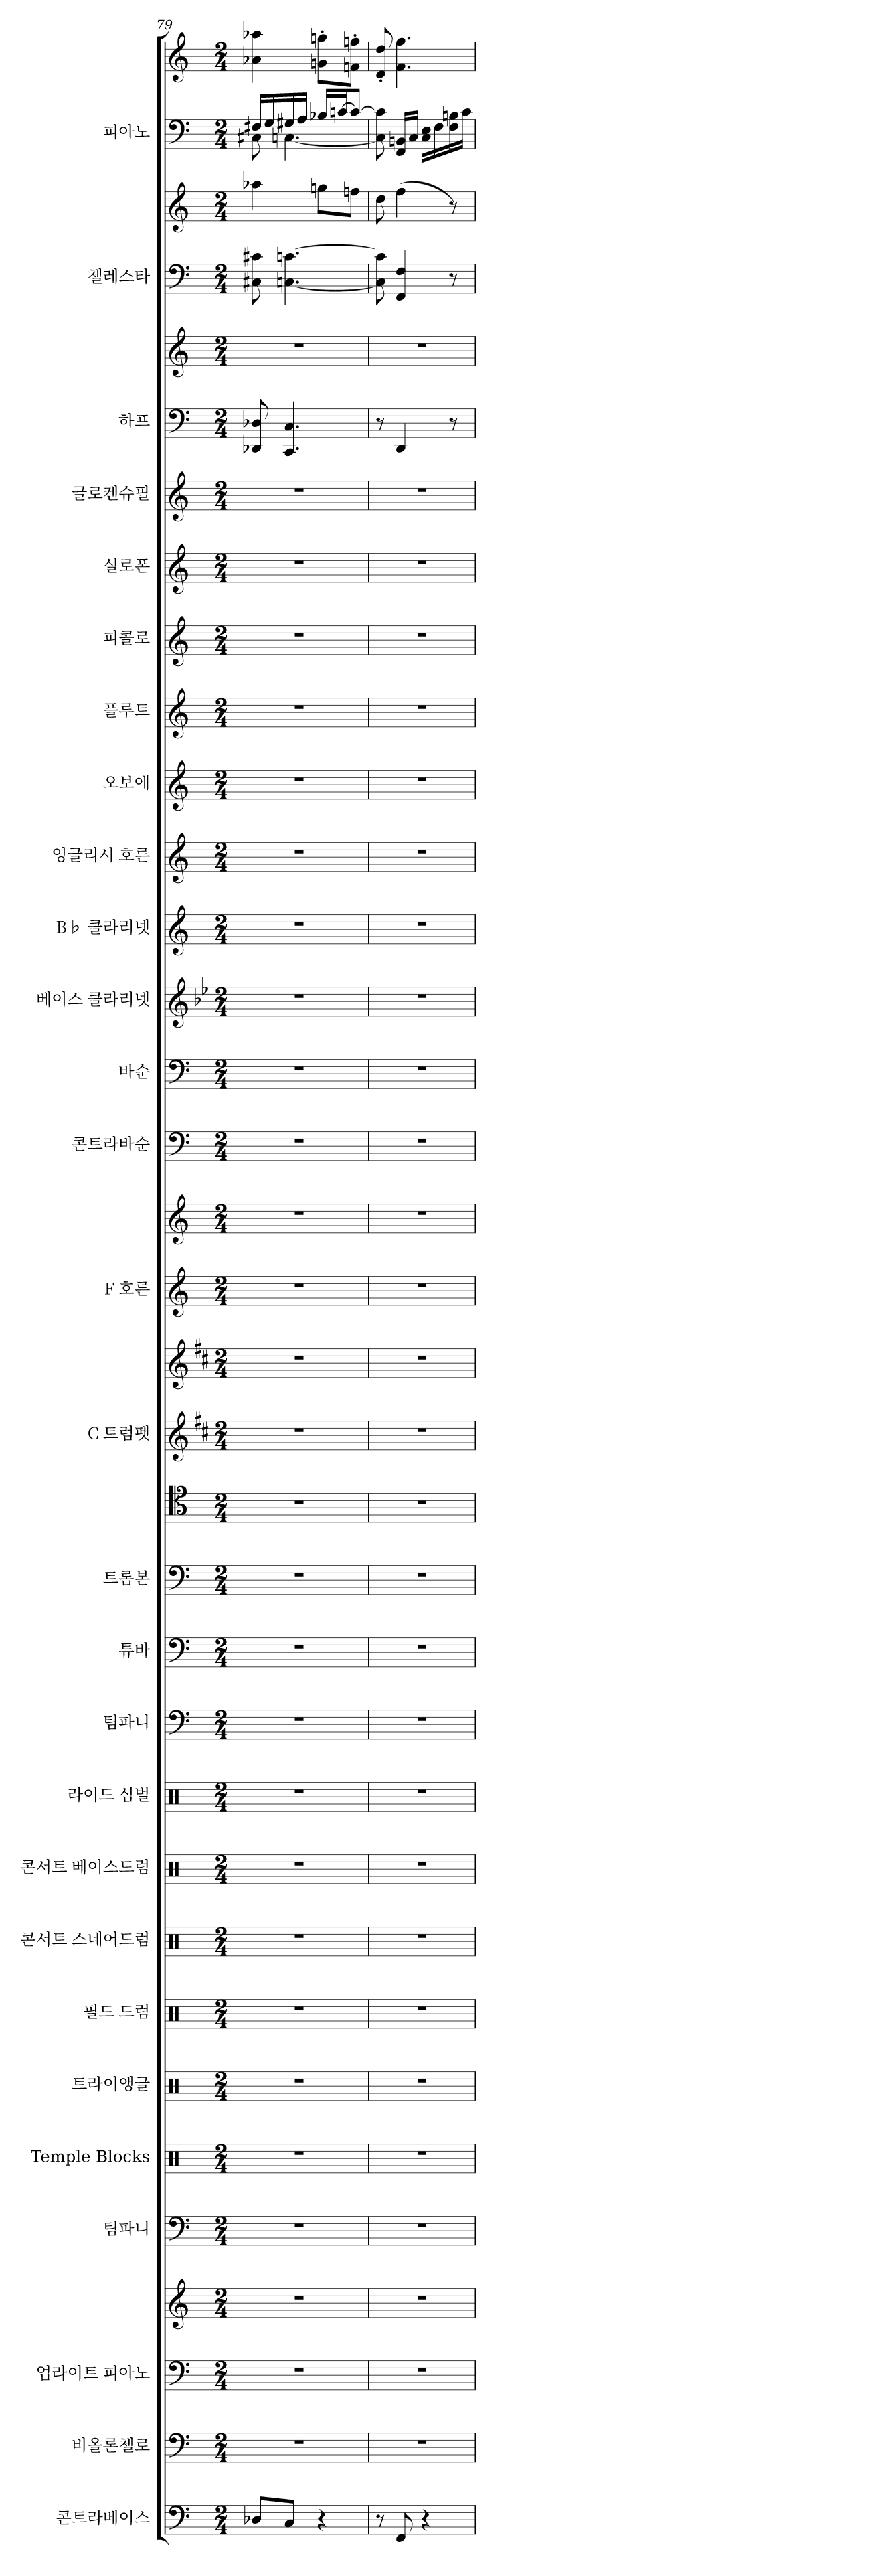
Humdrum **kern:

**kern	**kern	**kern	**kern	**kern	**kern	**kern	**kern	**kern	**kern	**kern	**kern	**kern	**kern	**kern	**kern	**kern	**kern	**kern	**kern	**kern	**kern	**kern	**kern	**kern	**kern	**kern	**kern	**kern	**kern	**kern	**kern	**kern	**kern	**kern
*part28	*part27	*part26	*part26	*part25	*part24	*part23	*part22	*part21	*part20	*part19	*part18	*part17	*part16	*part16	*part15	*part15	*part14	*part14	*part13	*part12	*part11	*part10	*part9	*part8	*part7	*part6	*part5	*part4	*part3	*part3	*part2	*part2	*part1	*part1
*staff35	*staff34	*staff33	*staff32	*staff31	*staff30	*staff29	*staff28	*staff27	*staff26	*staff25	*staff24	*staff23	*staff22	*staff21	*staff20	*staff19	*staff18	*staff17	*staff16	*staff15	*staff14	*staff13	*staff12	*staff11	*staff10	*staff9	*staff8	*staff7	*staff6	*staff5	*staff4	*staff3	*staff2	*staff1
*I"콘트라베이스	*I"비올론첼로	*I"업라이트 피아노	*	*I"팀파니	*I"Temple Blocks	*I"트라이앵글	*I"필드 드럼	*I"콘서트 스네어드럼	*I"콘서트 베이스드럼	*I"라이드 심벌	*I"팀파니	*I"튜바	*I"트롬본	*	*I"C 트럼펫	*	*I"F 호른	*	*I"콘트라바순	*I"바순	*I"베이스 클라리넷	*I"B♭ 클라리넷	*I"잉글리시 호른	*I"오보에	*I"플루트	*I"피콜로	*I"실로폰	*I"글로켄슈필	*I"하프	*	*I"첼레스타	*	*I"피아노	*
*	*	*	*	*	*I'Tmp. Bl.	*	*	*	*	*	*	*	*	*	*	*	*	*	*	*	*	*	*	*	*	*	*	*	*	*	*	*	*	*
*clefF4	*clefF4	*clefF4	*clefG2	*clefF4	*clefX	*clefX	*clefX	*clefX	*clefX	*clefX	*clefF4	*clefF4	*clefF4	*clefC4	*clefG2	*clefG2	*clefG2	*clefG2	*clefF4	*clefF4	*clefG2	*clefG2	*clefG2	*clefG2	*clefG2	*clefG2	*clefG2	*clefG2	*clefF4	*clefG2	*clefF4	*clefG2	*clefF4	*clefG2
*ITrd7c12	*	*	*	*	*	*	*	*	*	*	*	*	*	*	*ITrd1c2	*ITrd1c2	*ITrd4c7	*ITrd4c7	*ITrd7c12	*	*ITrd8c14	*ITrd1c2	*ITrd4c7	*	*	*ITrd-7c-12	*ITrd-7c-12	*ITrd-14c-24	*	*	*ITrd-7c-12	*ITrd-7c-12	*	*
*k[]	*k[]	*k[]	*k[]	*k[]	*k[]	*k[]	*k[]	*k[]	*k[]	*k[]	*k[]	*k[]	*k[]	*k[]	*k[]	*k[]	*k[b-]	*k[b-]	*k[]	*k[]	*k[b-e-]	*k[b-e-]	*k[b-]	*k[]	*k[]	*k[]	*k[]	*k[]	*k[]	*k[]	*k[]	*k[]	*k[]	*k[]
*M2/4	*M2/4	*M2/4	*M2/4	*M2/4	*M2/4	*M2/4	*M2/4	*M2/4	*M2/4	*M2/4	*M2/4	*M2/4	*M2/4	*M2/4	*M2/4	*M2/4	*M2/4	*M2/4	*M2/4	*M2/4	*M2/4	*M2/4	*M2/4	*M2/4	*M2/4	*M2/4	*M2/4	*M2/4	*M2/4	*M2/4	*M2/4	*M2/4	*M2/4	*M2/4
=79	=79	=79	=79	=79	=79	=79	=79	=79	=79	=79	=79	=79	=79	=79	=79	=79	=79	=79	=79	=79	=79	=79	=79	=79	=79	=79	=79	=79	=79	=79	=79	=79	=79	=79
*	*	*	*	*	*	*	*	*	*	*	*	*	*	*	*	*	*	*	*	*	*	*	*	*	*	*	*	*	*	*	*	*	*^	*
8DD-X/L	2r	2r	2r	2r	2r	2r	2r	2r	2r	2r	2r	2r	2r	2r	2r	2r	2r	2r	2r	2r	2r	2r	2r	2r	2r	2r	2r	2r	8DD-X/ 8D-X/	2r	8c#X\ 8cc#X\	4aaa-X\	16F#X/LL	8C#X\	4a-X\ 4aa-X\
.	.	.	.	.	.	.	.	.	.	.	.	.	.	.	.	.	.	.	.	.	.	.	.	.	.	.	.	.	.	.	.	.	16G/	.	.
8CC/J	.	.	.	.	.	.	.	.	.	.	.	.	.	.	.	.	.	.	.	.	.	.	.	.	.	.	.	.	4.CC/ 4.C/	.	[4.cn\ [4.ccn\	.	16G#X/	[4.Cn\	.
.	.	.	.	.	.	.	.	.	.	.	.	.	.	.	.	.	.	.	.	.	.	.	.	.	.	.	.	.	.	.	.	.	16A/JJ	.	.
4r	.	.	.	.	.	.	.	.	.	.	.	.	.	.	.	.	.	.	.	.	.	.	.	.	.	.	.	.	.	.	.	8gggn\L	16B-X/LL	.	8gn\' 8ggn\'L
.	.	.	.	.	.	.	.	.	.	.	.	.	.	.	.	.	.	.	.	.	.	.	.	.	.	.	.	.	.	.	.	.	[16cn/J	.	.
.	.	.	.	.	.	.	.	.	.	.	.	.	.	.	.	.	.	.	.	.	.	.	.	.	.	.	.	.	.	.	.	8fffn\J	8c/J_	.	8fn\' 8ffn\'J
*	*	*	*	*	*	*	*	*	*	*	*	*	*	*	*	*	*	*	*	*	*	*	*	*	*	*	*	*	*	*	*	*	*v	*v	*
=80	=80	=80	=80	=80	=80	=80	=80	=80	=80	=80	=80	=80	=80	=80	=80	=80	=80	=80	=80	=80	=80	=80	=80	=80	=80	=80	=80	=80	=80	=80	=80	=80	=80	=80
8r	2r	2r	2r	2r	2r	2r	2r	2r	2r	2r	2r	2r	2r	2r	2r	2r	2r	2r	2r	2r	2r	2r	2r	2r	2r	2r	2r	2r	8r	2r	8c\] 8cc\]	8ddd\	8C\] 8c\]	8d/' 8dd/'
8FFF/	.	.	.	.	.	.	.	.	.	.	.	.	.	.	.	.	.	.	.	.	.	.	.	.	.	.	.	.	4DD/	.	4F/ 4f/	(>4fff\	16FF/ 16BBn/LL	4.f\ 4.ff\
.	.	.	.	.	.	.	.	.	.	.	.	.	.	.	.	.	.	.	.	.	.	.	.	.	.	.	.	.	.	.	.	.	16C/JJ	.
4r	.	.	.	.	.	.	.	.	.	.	.	.	.	.	.	.	.	.	.	.	.	.	.	.	.	.	.	.	.	.	.	.	16C\ 16E\LL	.
.	.	.	.	.	.	.	.	.	.	.	.	.	.	.	.	.	.	.	.	.	.	.	.	.	.	.	.	.	.	.	.	.	16F\	.
.	.	.	.	.	.	.	.	.	.	.	.	.	.	.	.	.	.	.	.	.	.	.	.	.	.	.	.	.	8r	.	8r	8r)	16F\ 16Bn\	.
.	.	.	.	.	.	.	.	.	.	.	.	.	.	.	.	.	.	.	.	.	.	.	.	.	.	.	.	.	.	.	.	.	16c\JJ	.
=	=	=	=	=	=	=	=	=	=	=	=	=	=	=	=	=	=	=	=	=	=	=	=	=	=	=	=	=	=	=	=	=	=	=
*-	*-	*-	*-	*-	*-	*-	*-	*-	*-	*-	*-	*-	*-	*-	*-	*-	*-	*-	*-	*-	*-	*-	*-	*-	*-	*-	*-	*-	*-	*-	*-	*-	*-	*-
